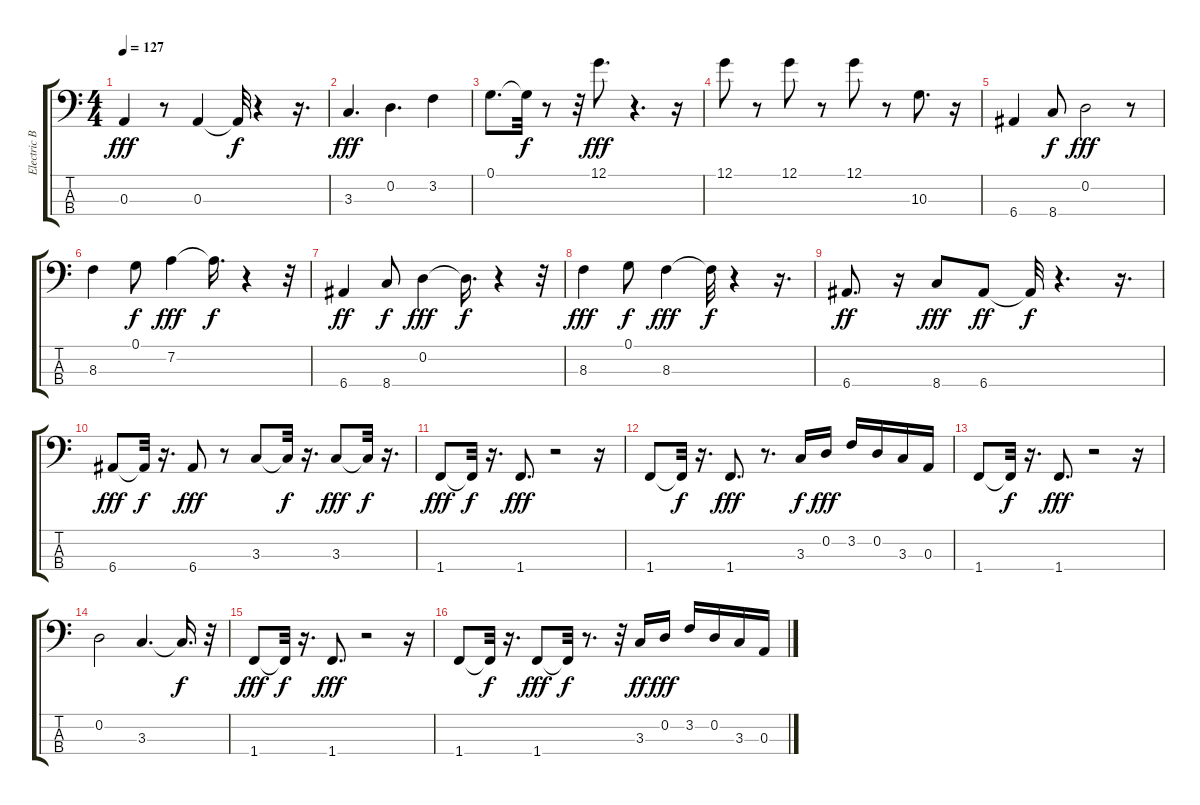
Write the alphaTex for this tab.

\track ("Electric Bass (finger)" "Electric B") {instrument electricbassfinger}
\staff {score tabs}
\tuning (G2 D2 A1 E1) {hide}
\ts (4 4)
\tempo 127
\clef f4
\ks c
0.3.4{dy fff} r.8 0.3.4 0.3{t}.32{dy f} r.4 r.16{d} |
3.3.4{d dy fff} 0.2.4{d} 3.2.4 |
0.1.8{d} 0.1{t}.32{dy f} r.8 r.32 12.1.8{d dy fff} r.4{d} r.16 |
12.1.8 r.8 12.1.8 r.8 12.1.8 r.8 10.3.8{d} r.16 |
6.4.4 8.4.8{dy f} 0.2.2{dy fff} r.8 |
8.3.4 0.1.8{dy f} 7.2.4{dy fff} 7.2{t}.16{d dy f} r.4 r.32 |
6.4.4{dy ff} 8.4.8{dy f} 0.2.4{dy fff} 0.2{t}.16{d dy f} r.4 r.32 |
8.3.4{dy fff} 0.1.8{dy f} 8.3.4{dy fff} 8.3{t}.32{dy f} r.4 r.16{d} |
6.4.8{d dy ff} r.16 8.4.8{dy fff} 6.4.8{dy ff} 6.4{t}.32{dy f} r.4{d} r.16{d} |
6.4.8{dy fff} 6.4{t}.32{dy f} r.16{d} 6.4.8{dy fff} r.8 3.3.8 3.3{t}.32{dy f} r.16{d} 3.3.8{dy fff} 3.3{t}.32{dy f} r.16{d} |
1.4.8{dy fff} 1.4{t}.32{dy f} r.16{d} 1.4.8{d dy fff} r.2 r.16 |
1.4.8 1.4{t}.32{dy f} r.16{d} 1.4.8{d dy fff} r.8{d} 3.3.16{dy f} 0.2.16{dy fff} 3.2.16 0.2.16 3.3.16 0.3.16 |
1.4.8 1.4{t}.32{dy f} r.16{d} 1.4.8{d dy fff} r.2 r.16 |
0.2.2 3.3.4{d} 3.3{t}.16{d dy f} r.32 |
1.4.8{dy fff} 1.4{t}.32{dy f} r.16{d} 1.4.8{d dy fff} r.2 r.16 |
1.4.8 1.4{t}.32{dy f} r.16{d} 1.4.8{dy fff} 1.4{t}.32{dy f} r.8{d} r.32 3.3.16{dy ff} 0.2.16{dy fff} 3.2.16 0.2.16 3.3.16 0.3.16
